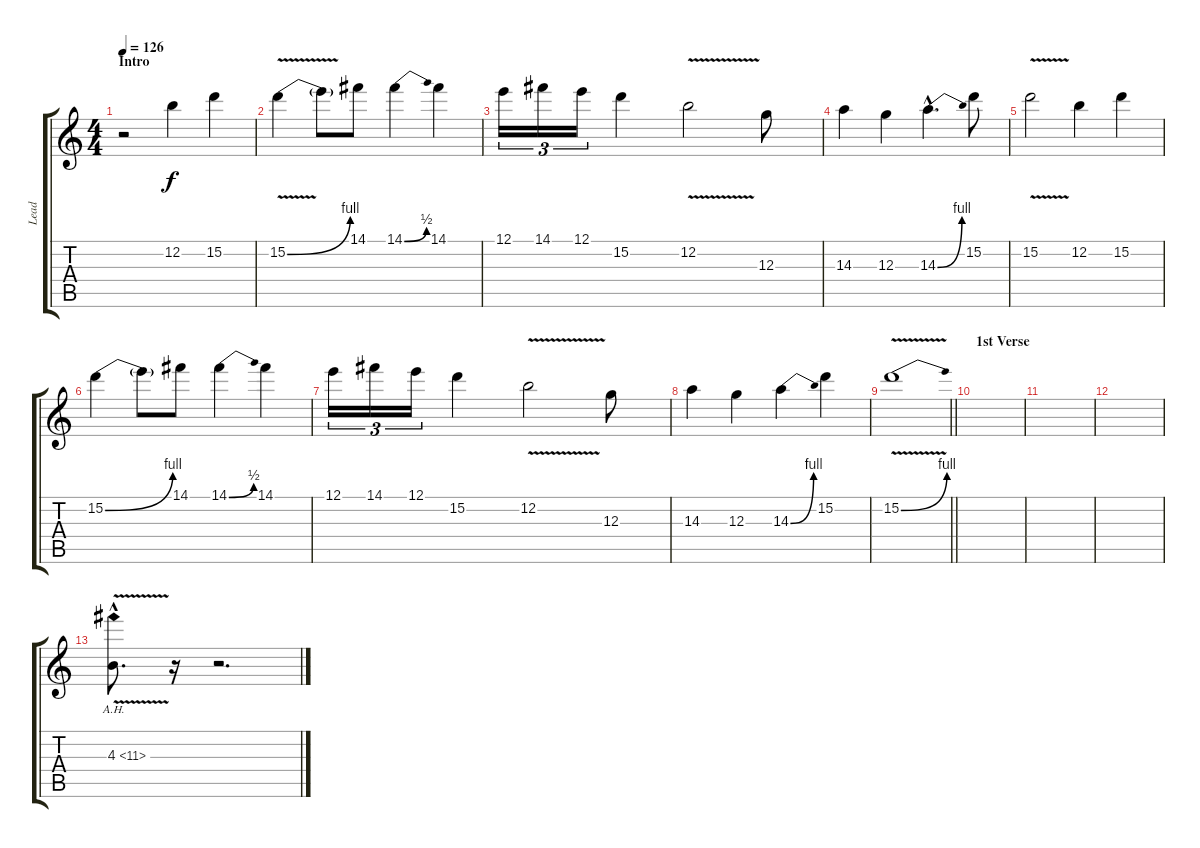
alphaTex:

\track ("Lead" "Lead") {instrument overdrivenguitar}
\staff {score tabs}
\tuning (E4 B3 G3 D3 A2 E2) {hide}
\ts (4 4)
\section ("" "Intro")
\tempo 126
\clef g2
\ks c
r.2{dy f instrument overdrivenguitar} 12.2.4 15.2.4 |
15.2{be (bend 0 0 60 4) v}.4 15.2{t}.8 14.1.8 14.1{be (bend 0 0 60 2)}.4 14.1.4 |
12.1.16{tu (3 2)} 14.1.16{tu (3 2)} 12.1.16{tu (3 2)} 15.2.4 12.2{v}.2 12.3.8 |
14.3.4 12.3.4 14.3{be (bend 0 0 60 4) hac}.4{d} 15.2.8 |
15.2{v}.2 12.2.4 15.2.4 |
15.2{be (bend 0 0 60 4)}.4 15.2{t}.8 14.1.8 14.1{be (bend 0 0 60 2)}.4 14.1.4 |
12.1.16{tu (3 2)} 14.1.16{tu (3 2)} 12.1.16{tu (3 2)} 15.2.4 12.2{v}.2 12.3.8 |
14.3.4 12.3.4 14.3{be (bend 0 0 60 4)}.4 15.2.4 |
\barLineRight lightlight
15.2{be (bend 0 0 60 4) v}.1 |
\section ("" "1st Verse")
|
|
|
4.3{ah 7 v hac}.8{d} r.16 r.2{d}
